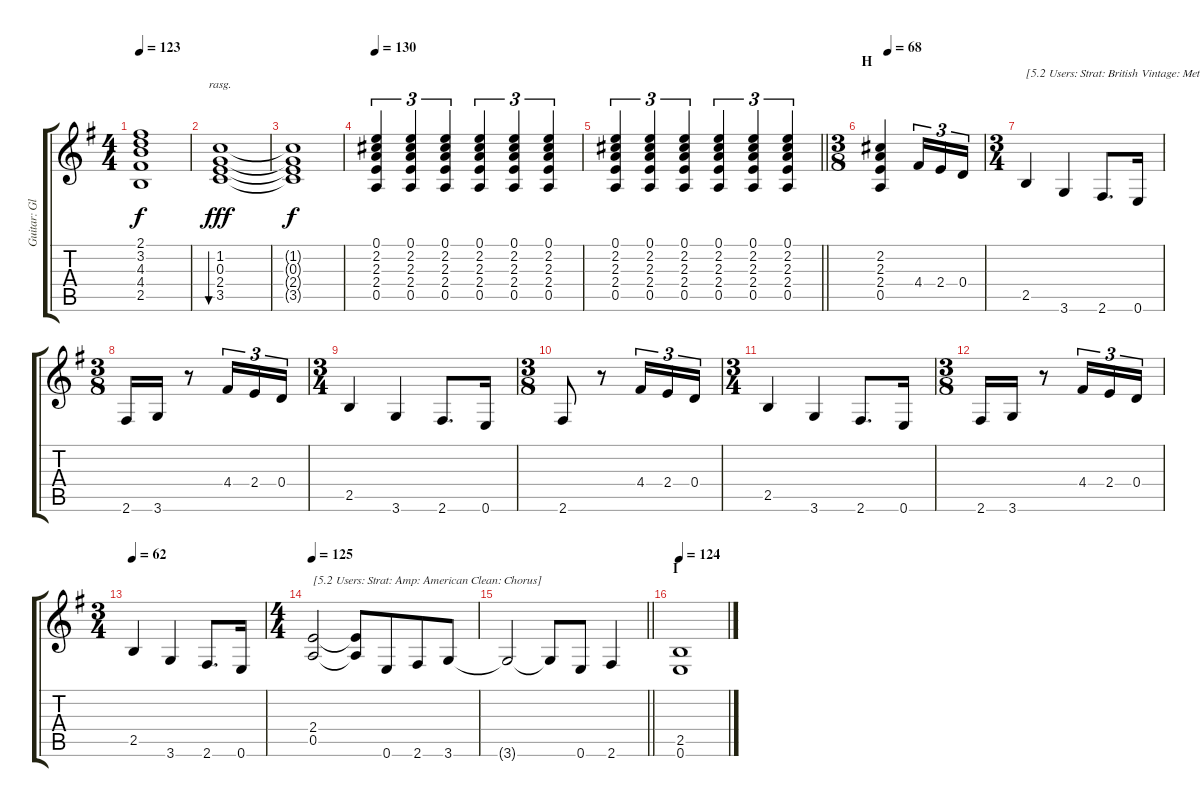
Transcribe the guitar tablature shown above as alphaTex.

\track ("Guitar: Glenn" "Guitar: Gl") {instrument electricguitarjazz}
\staff {score tabs}
\tuning (E4 B3 G3 D3 A2 E2) {hide}
\ts (4 4)
\tempo 123
\clef g2
\ks g
(2.1{t} 3.2{t} 4.3{t} 4.4{t} 2.5{t}).1{dy f} |
(1.2 0.3 2.4 3.5).1{bu 60 rasg ii dy fff} |
(1.2{t} 0.3{t} 2.4{t} 3.5{t}).1{dy f} |
\tempo 130
(0.1 2.2 2.3 2.4 0.5).4{tu (3 2)} (0.1 2.2 2.3 2.4 0.5).4{tu (3 2) beam merge} (0.1 2.2 2.3 2.4 0.5).4{tu (3 2)} (0.1 2.2 2.3 2.4 0.5).4{tu (3 2)} (0.1 2.2 2.3 2.4 0.5).4{tu (3 2)} (0.1 2.2 2.3 2.4 0.5).4{tu (3 2)} |
\barLineRight lightlight
(0.1 2.2 2.3 2.4 0.5).4{tu (3 2)} (0.1 2.2 2.3 2.4 0.5).4{tu (3 2)} (0.1 2.2 2.3 2.4 0.5).4{tu (3 2)} (0.1 2.2 2.3 2.4 0.5).4{tu (3 2) beam merge} (0.1 2.2 2.3 2.4 0.5).4{tu (3 2)} (0.1 2.2 2.3 2.4 0.5).4{tu (3 2)} |
\ts (3 8)
\section ("" "H")
\tempo (68 0.08333333333333333)
(2.2 2.3 2.4 0.5).4 4.4.16{tu (3 2) instrument distortionguitar} 2.4.16{tu (3 2)} 0.4.16{tu (3 2)} |
\ts (3 4)
2.5.4{txt "[5.2 Users: Strat: British Vintage: Metal Pedal]"} 3.6.4 2.6.8{d} 0.6.16 |
\ts (3 8)
2.6.16 3.6.16 r.8 4.4.16{tu (3 2)} 2.4.16{tu (3 2)} 0.4.16{tu (3 2)} |
\ts (3 4)
2.5.4 3.6.4 2.6.8{d} 0.6.16 |
\ts (3 8)
2.6.8 r.8 4.4.16{tu (3 2)} 2.4.16{tu (3 2)} 0.4.16{tu (3 2)} |
\ts (3 4)
2.5.4 3.6.4 2.6.8{d} 0.6.16 |
\ts (3 8)
2.6.16 3.6.16 r.8 4.4.16{tu (3 2)} 2.4.16{tu (3 2)} 0.4.16{tu (3 2)} |
\ts (3 4)
\tempo 62
2.5.4 3.6.4 2.6.8{d} 0.6.16 |
\ts (4 4)
\tempo 125
(2.4 0.5).2{txt "[5.2 Users: Strat: Amp: American Clean: Chorus]" volume 10 balance 8 instrument electricguitarclean} (2.4{t} 0.5{t}).8 0.6.8{beam merge} 2.6.8{beam merge} 3.6.8 |
\barLineRight lightlight
3.6{t}.2{beam merge} 3.6{t}.8 0.6.8 2.6.4 |
\section ("" "I")
\tempo 124
(2.5 0.6).1
